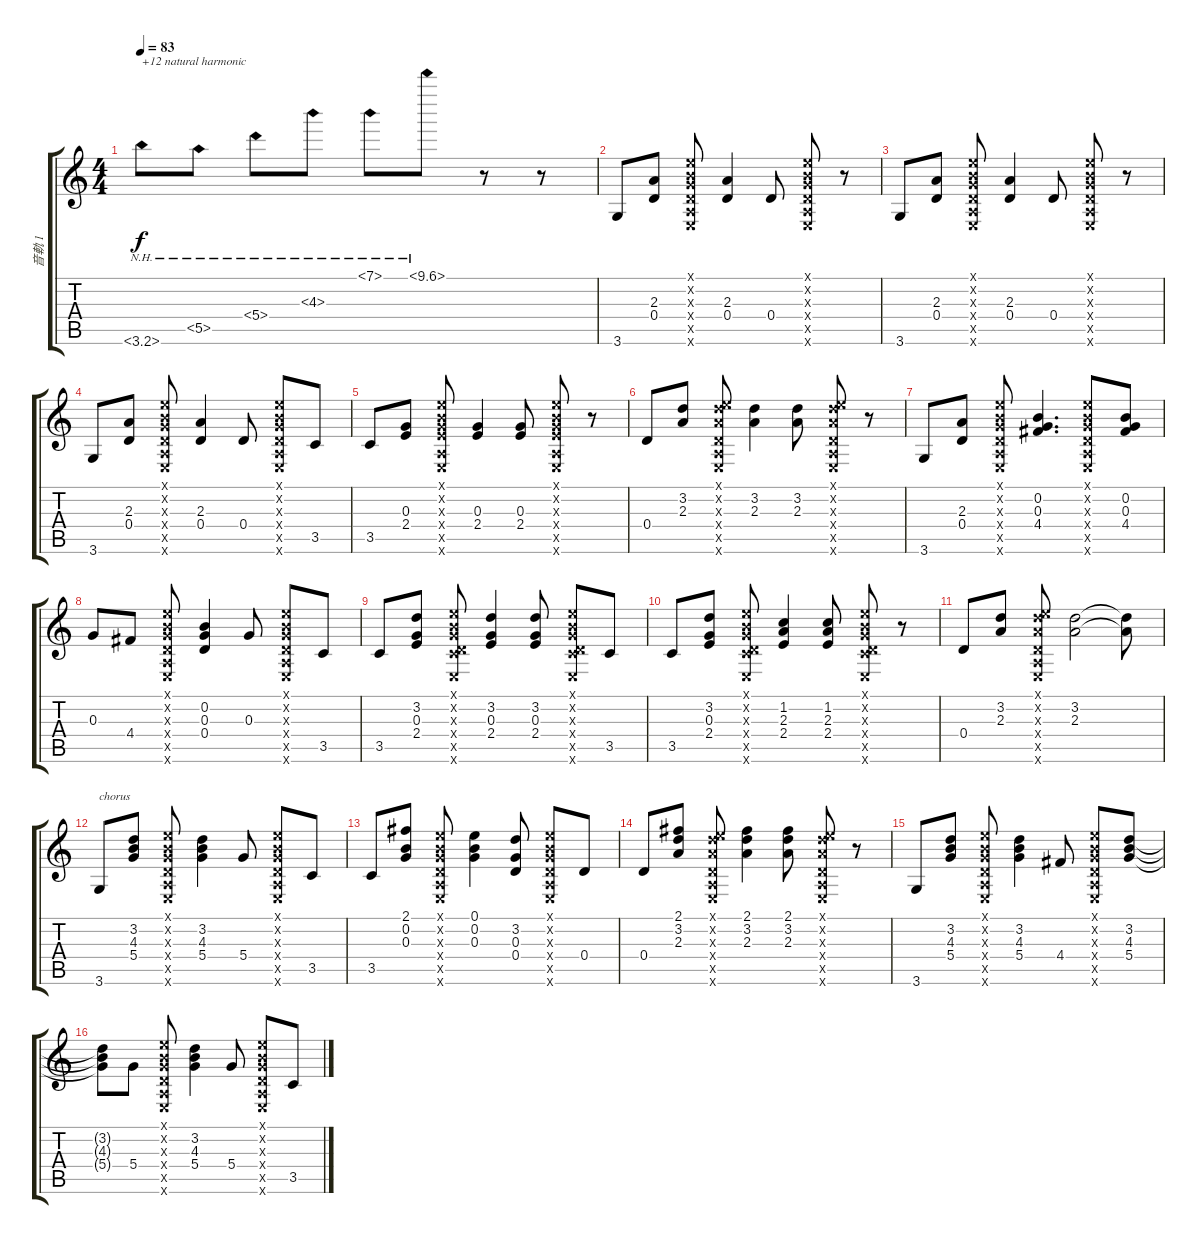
\track ("音軌 1" "音軌 1") {instrument acousticguitarnylon}
\staff {score tabs}
\tuning (E4 B3 G3 D3 A2 E2) {hide}
\ts (4 4)
\tempo 83
\clef g2
\ks c
3.6{nh}.8{txt "+12 natural harmonic" dy f instrument acousticguitarnylon} 5.5{nh}.8 5.4{nh}.8 4.3{nh}.8 7.1{nh}.8 10.1{nh}.8 r.8 r.8 |
3.6.8 (2.3 0.4).8 (0.1{x} 0.2{x} 0.3{x} 0.4{x} 0.5{x} 0.6{x}).8 (2.3 0.4).4 0.4.8 (0.1{x} 0.2{x} 0.3{x} 0.4{x} 0.5{x} 0.6{x}).8 r.8 |
3.6.8 (2.3 0.4).8 (0.1{x} 0.2{x} 0.3{x} 0.4{x} 0.5{x} 0.6{x}).8 (2.3 0.4).4 0.4.8 (0.1{x} 0.2{x} 0.3{x} 0.4{x} 0.5{x} 0.6{x}).8 r.8 |
3.6.8 (2.3 0.4).8 (0.1{x} 0.2{x} 0.3{x} 0.4{x} 0.5{x} 0.6{x}).8 (2.3 0.4).4 0.4.8 (0.1{x} 0.2{x} 0.3{x} 0.4{x} 0.5{x} 0.6{x}).8 3.5.8 |
3.5.8 (0.3 2.4).8 (0.1{x} 0.2{x} 0.3{x} 2.4{x} 0.5{x} 0.6{x}).8 (0.3 2.4).4 (0.3 2.4).8 (0.1{x} 0.2{x} 0.3{x} 2.4{x} 0.5{x} 0.6{x}).8 r.8 |
0.4.8 (3.2 2.3).8 (0.1{x} 3.2{x} 2.3{x} 0.4{x} 0.5{x} 0.6{x}).8 (3.2 2.3).4 (3.2 2.3).8 (0.1{x} 3.2{x} 2.3{x} 0.4{x} 0.5{x} 0.6{x}).8 r.8 |
3.6.8 (2.3 0.4).8 (0.1{x} 0.2{x} 0.3{x} 0.4{x} 0.5{x} 0.6{x}).8 (0.2 0.3 4.4).4{d} (0.1{x} 0.2{x} 0.3{x} 0.4{x} 0.5{x} 0.6{x}).8 (0.2 0.3 4.4).8 |
0.3.8 4.4.8 (0.1{x} 0.2{x} 0.3{x} 0.4{x} 0.5{x} 0.6{x}).8 (0.2 0.3 0.4).4 0.3.8 (0.1{x} 0.2{x} 0.3{x} 0.4{x} 0.5{x} 0.6{x}).8 3.5.8 |
3.5.8 (3.2 0.3 2.4).8 (0.1{x} 0.2{x} 0.3{x} 0.4{x} 3.5{x} 0.6{x}).8 (3.2 0.3 2.4).4 (3.2 0.3 2.4).8 (0.1{x} 0.2{x} 0.3{x} 0.4{x} 3.5{x} 0.6{x}).8 3.5.8 |
3.5.8 (3.2 0.3 2.4).8 (0.1{x} 0.2{x} 0.3{x} 0.4{x} 3.5{x} 0.6{x}).8 (1.2 2.3 2.4).4 (1.2 2.3 2.4).8 (0.1{x} 0.2{x} 0.3{x} 0.4{x} 3.5{x} 0.6{x}).8 r.8 |
0.4.8 (3.2 2.3).8 (0.1{x} 3.2{x} 2.3{x} 0.4{x} 0.5{x} 0.6{x}).8 (3.2 2.3).2 (3.2{t} 2.3{t}).8 |
3.6.8{txt "chorus"} (3.2 4.3 5.4).8 (0.1{x} 0.2{x} 0.3{x} 0.4{x} 0.5{x} 0.6{x}).8 (3.2 4.3 5.4).4 5.4.8 (0.1{x} 0.2{x} 0.3{x} 0.4{x} 0.5{x} 0.6{x}).8 3.5.8 |
3.5.8 (2.1 0.2 0.3).8 (0.1{x} 0.2{x} 0.3{x} 0.4{x} 0.5{x} 0.6{x}).8 (0.1 0.2 0.3).4 (3.2 0.3 0.4).8 (0.1{x} 0.2{x} 0.3{x} 0.4{x} 0.5{x} 0.6{x}).8 0.4.8 |
0.4.8 (2.1 3.2 2.3).8 (0.1{x} 3.2{x} 2.3{x} 0.4{x} 0.5{x} 0.6{x}).8 (2.1 3.2 2.3).4 (2.1 3.2 2.3).8 (0.1{x} 3.2{x} 2.3{x} 0.4{x} 0.5{x} 0.6{x}).8 r.8 |
3.6.8 (3.2 4.3 5.4).8 (0.1{x} 0.2{x} 0.3{x} 0.4{x} 0.5{x} 0.6{x}).8 (3.2 4.3 5.4).4 4.4.8 (0.1{x} 0.2{x} 0.3{x} 0.4{x} 0.5{x} 0.6{x}).8 (3.2 4.3 5.4).8 |
(3.2{t} 4.3{t} 5.4{t}).8 5.4.8 (0.1{x} 0.2{x} 0.3{x} 0.4{x} 0.5{x} 0.6{x}).8 (3.2 4.3 5.4).4 5.4.8 (0.1{x} 0.2{x} 0.3{x} 0.4{x} 0.5{x} 0.6{x}).8 3.5.8
